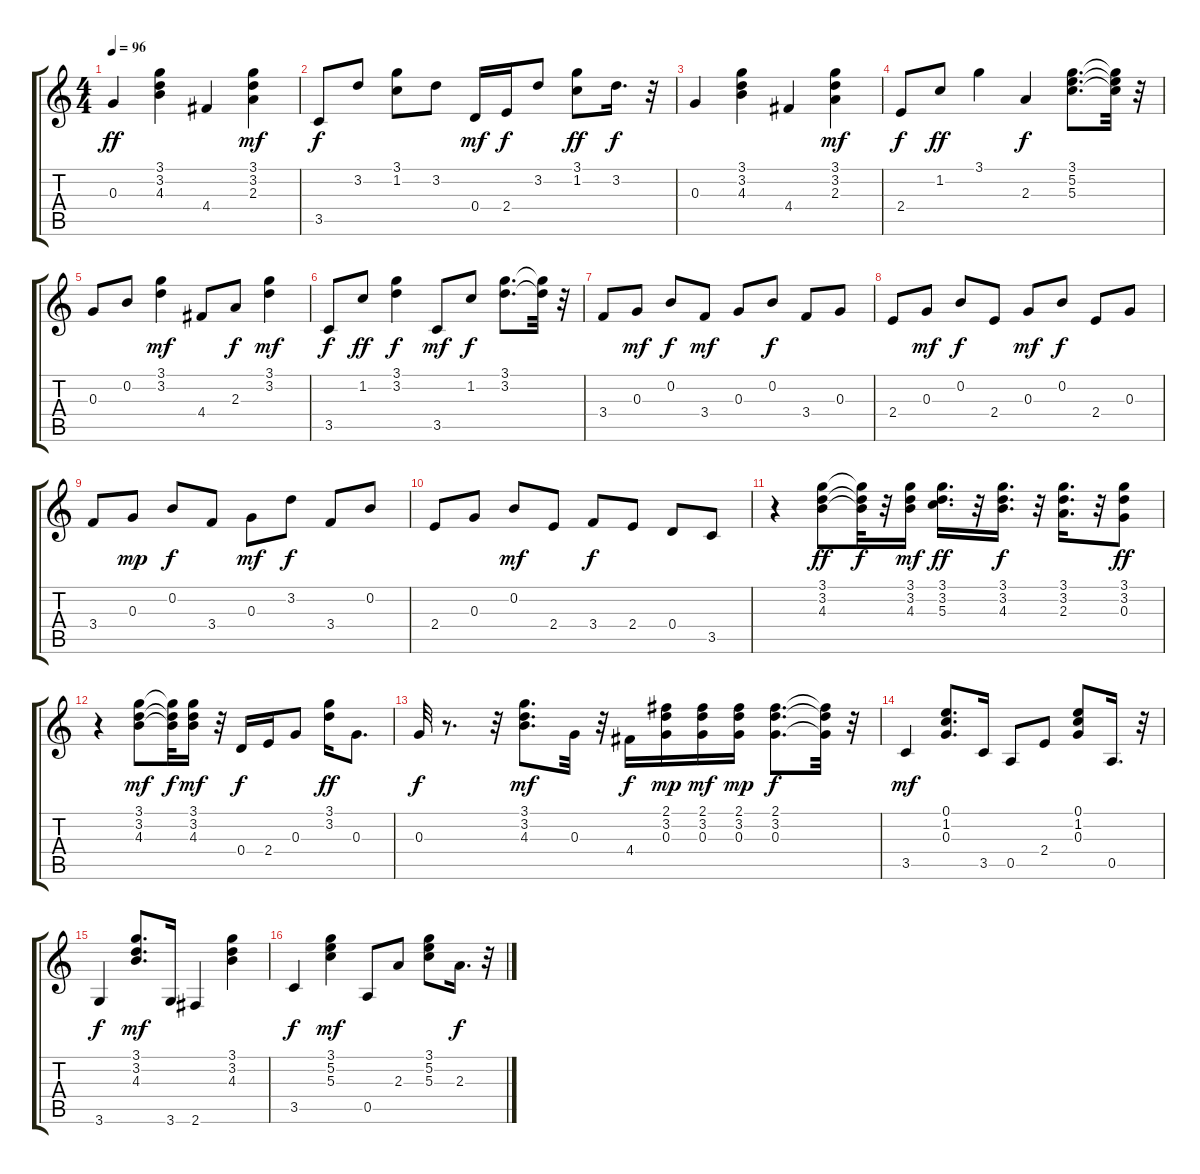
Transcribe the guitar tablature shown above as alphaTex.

\track "" {instrument electricguitarclean}
\staff {score tabs}
\tuning (E4 B3 G3 D3 A2 E2) {hide}
\ts (4 4)
\tempo 96
\clef g2
\ks c
0.3.4{dy ff} (3.1 3.2 4.3).4 4.4.4 (3.1 3.2 2.3).4{dy mf} |
3.5.8{dy f} 3.2.8 (3.1 1.2).8 3.2.8 0.4.16{dy mf} 2.4.16{dy f} 3.2.8 (3.1 1.2).8{dy ff} 3.2.16{d dy f} r.32 |
0.3.4 (3.1 3.2 4.3).4 4.4.4 (3.1 3.2 2.3).4{dy mf} |
2.4.8{dy f} 1.2.8{dy ff} 3.1.4 2.3.4{dy f} (3.1 5.2 5.3).8{d} (3.1{t} 5.2{t} 5.3{t}).32 r.32 |
0.3.8 0.2.8 (3.1 3.2).4{dy mf} 4.4.8 2.3.8{dy f} (3.1 3.2).4{dy mf} |
3.5.8{dy f} 1.2.8{dy ff} (3.1 3.2).4{dy f} 3.5.8{dy mf} 1.2.8{dy f} (3.1 3.2).8{d} (3.1{t} 3.2{t}).32 r.32 |
3.4.8 0.3.8{dy mf} 0.2.8{dy f} 3.4.8{dy mf} 0.3.8 0.2.8{dy f} 3.4.8 0.3.8 |
2.4.8 0.3.8{dy mf} 0.2.8{dy f} 2.4.8 0.3.8{dy mf} 0.2.8{dy f} 2.4.8 0.3.8 |
3.4.8 0.3.8{dy mp} 0.2.8{dy f} 3.4.8 0.3.8{dy mf} 3.2.8{dy f} 3.4.8 0.2.8 |
2.4.8 0.3.8 0.2.8{dy mf} 2.4.8 3.4.8{dy f} 2.4.8 0.4.8 3.5.8 |
r.4 (3.1 3.2 4.3).8{dy ff} (3.1{t} 3.2{t} 4.3{t}).32{dy f} r.32 (3.1 3.2 4.3).16{dy mf} (3.1 3.2 5.3).16{d dy ff} r.32 (3.1 3.2 4.3).16{d dy f} r.32 (3.1 3.2 2.3).16{d} r.32 (3.1 3.2 0.3).8{dy ff} |
r.4 (3.1 3.2 4.3).8{dy mf} (3.1{t} 3.2{t} 4.3{t}).32{dy f} (3.1 3.2 4.3).16{dy mf} r.32 0.4.16{dy f} 2.4.16 0.3.8 (3.1 3.2).16{dy ff} 0.3.8{d} |
0.3.32{dy f} r.8{d} r.32 (3.1 3.2 4.3).8{d dy mf} 0.3.32 r.32 4.4.16{dy f} (2.1 3.2 0.3).16{dy mp} (2.1 3.2 0.3).16{dy mf} (2.1 3.2 0.3).16{dy mp} (2.1 3.2 0.3).8{d dy f} (2.1{t} 3.2{t} 0.3{t}).32 r.32 |
3.5.4{dy mf} (0.1 1.2 0.3).8{d} 3.5.16 0.5.8 2.4.8 (0.1 1.2 0.3).8 0.5.16{d} r.32 |
3.6.4{dy f} (3.1 3.2 4.3).8{d dy mf} 3.6.16 2.6.4 (3.1 3.2 4.3).4 |
3.5.4{dy f} (3.1 5.2 5.3).4{dy mf} 0.5.8 2.3.8 (3.1 5.2 5.3).8 2.3.16{d dy f} r.32
